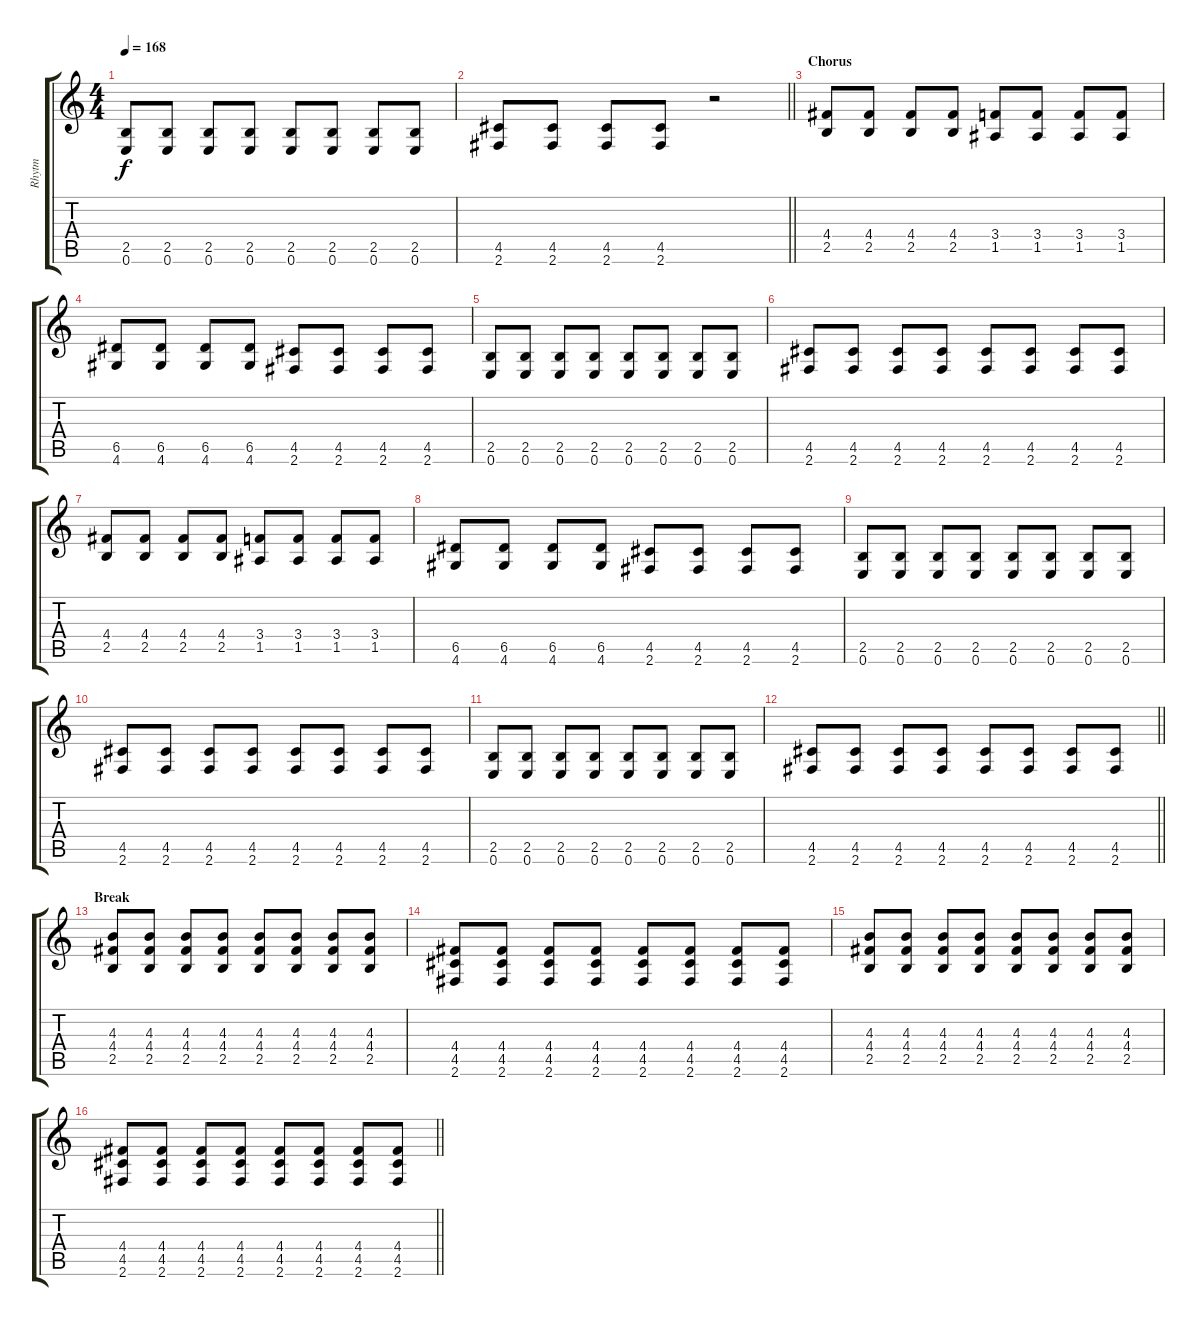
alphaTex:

\track ("Rhytm" "Rhytm") {instrument distortionguitar}
\staff {score tabs}
\tuning (E4 B3 G3 D3 A2 E2) {hide}
\ts (4 4)
\tempo 168
\clef g2
\ks c
(2.5 0.6).8{dy f} (2.5 0.6).8 (2.5 0.6).8 (2.5 0.6).8 (2.5 0.6).8 (2.5 0.6).8 (2.5 0.6).8 (2.5 0.6).8 |
\barLineRight lightlight
(4.5 2.6).8 (4.5 2.6).8 (4.5 2.6).8 (4.5 2.6).8 r.2 |
\section ("" "Chorus")
(4.4 2.5).8 (4.4 2.5).8 (4.4 2.5).8 (4.4 2.5).8 (3.4 1.5).8 (3.4 1.5).8 (3.4 1.5).8 (3.4 1.5).8 |
(6.5 4.6).8 (6.5 4.6).8 (6.5 4.6).8 (6.5 4.6).8 (4.5 2.6).8 (4.5 2.6).8 (4.5 2.6).8 (4.5 2.6).8 |
(2.5 0.6).8 (2.5 0.6).8 (2.5 0.6).8 (2.5 0.6).8 (2.5 0.6).8 (2.5 0.6).8 (2.5 0.6).8 (2.5 0.6).8 |
(4.5 2.6).8 (4.5 2.6).8 (4.5 2.6).8 (4.5 2.6).8 (4.5 2.6).8 (4.5 2.6).8 (4.5 2.6).8 (4.5 2.6).8 |
(4.4 2.5).8 (4.4 2.5).8 (4.4 2.5).8 (4.4 2.5).8 (3.4 1.5).8 (3.4 1.5).8 (3.4 1.5).8 (3.4 1.5).8 |
(6.5 4.6).8 (6.5 4.6).8 (6.5 4.6).8 (6.5 4.6).8 (4.5 2.6).8 (4.5 2.6).8 (4.5 2.6).8 (4.5 2.6).8 |
(2.5 0.6).8 (2.5 0.6).8 (2.5 0.6).8 (2.5 0.6).8 (2.5 0.6).8 (2.5 0.6).8 (2.5 0.6).8 (2.5 0.6).8 |
(4.5 2.6).8 (4.5 2.6).8 (4.5 2.6).8 (4.5 2.6).8 (4.5 2.6).8 (4.5 2.6).8 (4.5 2.6).8 (4.5 2.6).8 |
(2.5 0.6).8 (2.5 0.6).8 (2.5 0.6).8 (2.5 0.6).8 (2.5 0.6).8 (2.5 0.6).8 (2.5 0.6).8 (2.5 0.6).8 |
\barLineRight lightlight
(4.5 2.6).8 (4.5 2.6).8 (4.5 2.6).8 (4.5 2.6).8 (4.5 2.6).8 (4.5 2.6).8 (4.5 2.6).8 (4.5 2.6).8 |
\section ("" "Break")
(4.3 4.4 2.5).8 (4.3 4.4 2.5).8 (4.3 4.4 2.5).8 (4.3 4.4 2.5).8 (4.3 4.4 2.5).8 (4.3 4.4 2.5).8 (4.3 4.4 2.5).8 (4.3 4.4 2.5).8 |
(4.4 4.5 2.6).8 (4.4 4.5 2.6).8 (4.4 4.5 2.6).8 (4.4 4.5 2.6).8 (4.4 4.5 2.6).8 (4.4 4.5 2.6).8 (4.4 4.5 2.6).8 (4.4 4.5 2.6).8 |
(4.3 4.4 2.5).8 (4.3 4.4 2.5).8 (4.3 4.4 2.5).8 (4.3 4.4 2.5).8 (4.3 4.4 2.5).8 (4.3 4.4 2.5).8 (4.3 4.4 2.5).8 (4.3 4.4 2.5).8 |
\barLineRight lightlight
(4.4 4.5 2.6).8 (4.4 4.5 2.6).8 (4.4 4.5 2.6).8 (4.4 4.5 2.6).8 (4.4 4.5 2.6).8 (4.4 4.5 2.6).8 (4.4 4.5 2.6).8 (4.4 4.5 2.6).8
